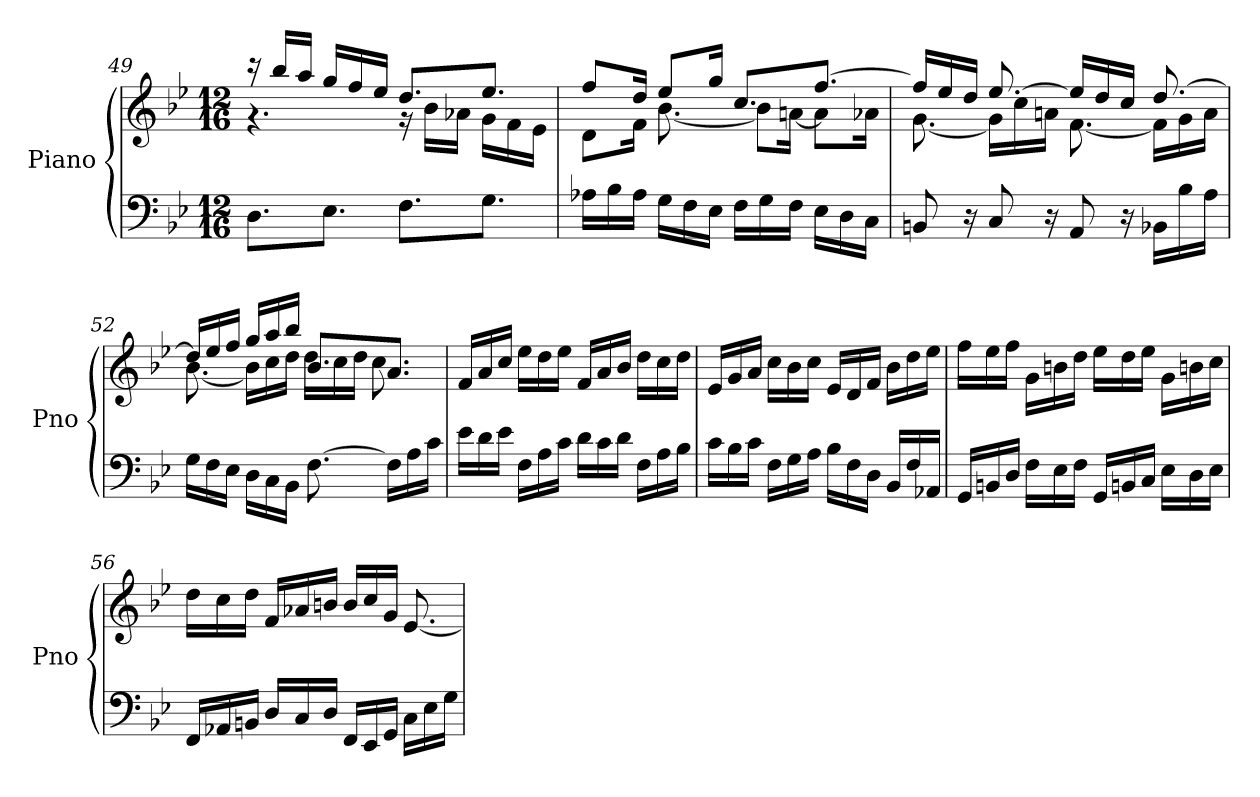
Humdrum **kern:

**kern	**kern
*part1	*part1
*staff2	*staff1
*I"Piano	*
*I'Pno	*
*clefF4	*clefG2
*k[b-e-]	*k[b-e-]
*M12/16	*M12/16
=49	=49
*	*^
8.D\L	16r	4.r
.	16bb-/LL	.
.	16aa/JJ	.
8.E-\J	16gg/LL	.
.	16ff/	.
.	16ee-/JJ	.
8.F\L	8.dd/L	16r
.	.	16b-\LL
.	.	16a-X\JJ
8.G\J	8.ee-/J	16g\LL
.	.	16f\
.	.	16e-\JJ
!!LO:LB:g=z	!!
=50	=50	=50
16A-X\LL	8ff/L	8d\L
16B-\	.	.
16A-\JJ	16dd/Jk	16f\Jk
16G\LL	8ee-/L	[8.b-\
16F\	.	.
16E-\JJ	16gg/Jk	.
16F\LL	8.cc/L	8b-\L]
16G\	.	.
16F\JJ	.	[16an\Jk
16E-\LL	[8.ff/J	8a\L]
16D\	.	.
16C\JJ	.	16a-X\Jk
=51	=51	=51
8BBn/	16ff/LL]	[8.g\
.	16ee-/	.
16r	16dd/JJ	.
8C/	[8.ee-/	16g\LL]
.	.	16cc\
16r	.	16an\JJ
8AA/	16ee-/LL]	[8.f\
.	16dd/	.
16r	16cc/JJ	.
16BB-X\LL	[8.dd/	16f\LL]
16B-\	.	16g\
16A\JJ	.	16a\JJ
=52	=52	=52
16G\LL	16dd/LL]	[8.b-\
16F\	16ee-/	.
16E-\JJ	16ff/JJ	.
16D\LL	16gg/LL	16b-\LL]
16C\	16aa/	16cc\
16BB-\JJ	16bb-/JJ	16dd\JJ
[8.F\	8.b-/L	16dd\LL
.	.	16cc\
.	.	16dd\JJ
16F\LL]	8.a/J	8.cc\
16A\	.	.
16c\JJ	.	.
*	*v	*v
!!LO:PB:g=z
=53	=53
16e-\LL	16f/LL
16d\	16a/
16e-\JJ	16cc/JJ
16F\LL	16ee-\LL
16A\	16dd\
16c\JJ	16ee-\JJ
16d\LL	16f/LL
16c\	16a/
16d\JJ	16b-/JJ
16F\LL	16dd\LL
16A\	16cc\
16B-\JJ	16dd\JJ
=54	=54
16c\LL	16e-/LL
16B-\	16g/
16c\JJ	16a/JJ
16F\LL	16cc\LL
16G\	16b-\
16A\JJ	16cc\JJ
16B-\LL	16e-/LL
16F\	16d/
16D\JJ	16f/JJ
16BB-/LL	16b-\LL
16F/	16dd\
16AA-X/JJ	16ee-\JJ
=55	=55
16GG/LL	16ff\LL
16BBn/	16ee-\
16D/JJ	16ff\JJ
16F\LL	16g\LL
16E-\	16bn\
16F\JJ	16dd\JJ
16GG/LL	16ee-\LL
16BBn/	16dd\
16C/JJ	16ee-\JJ
16E-\LL	16g\LL
16D\	16bn\
16E-\JJ	16cc\JJ
!!LO:LB:g=z
=56	=56
16FF/LL	16dd\LL
16AA-X/	16cc\
16BBn/JJ	16dd\JJ
16D/LL	16f/LL
16C/	16a-X/
16D/JJ	16bn/JJ
16FF/LL	16b/LL
16EE-/	16cc/
16GG/JJ	16g/JJ
16C\LL	[8.e-/
16E-\	.
16G\JJ	.
=	=
*-	*-
